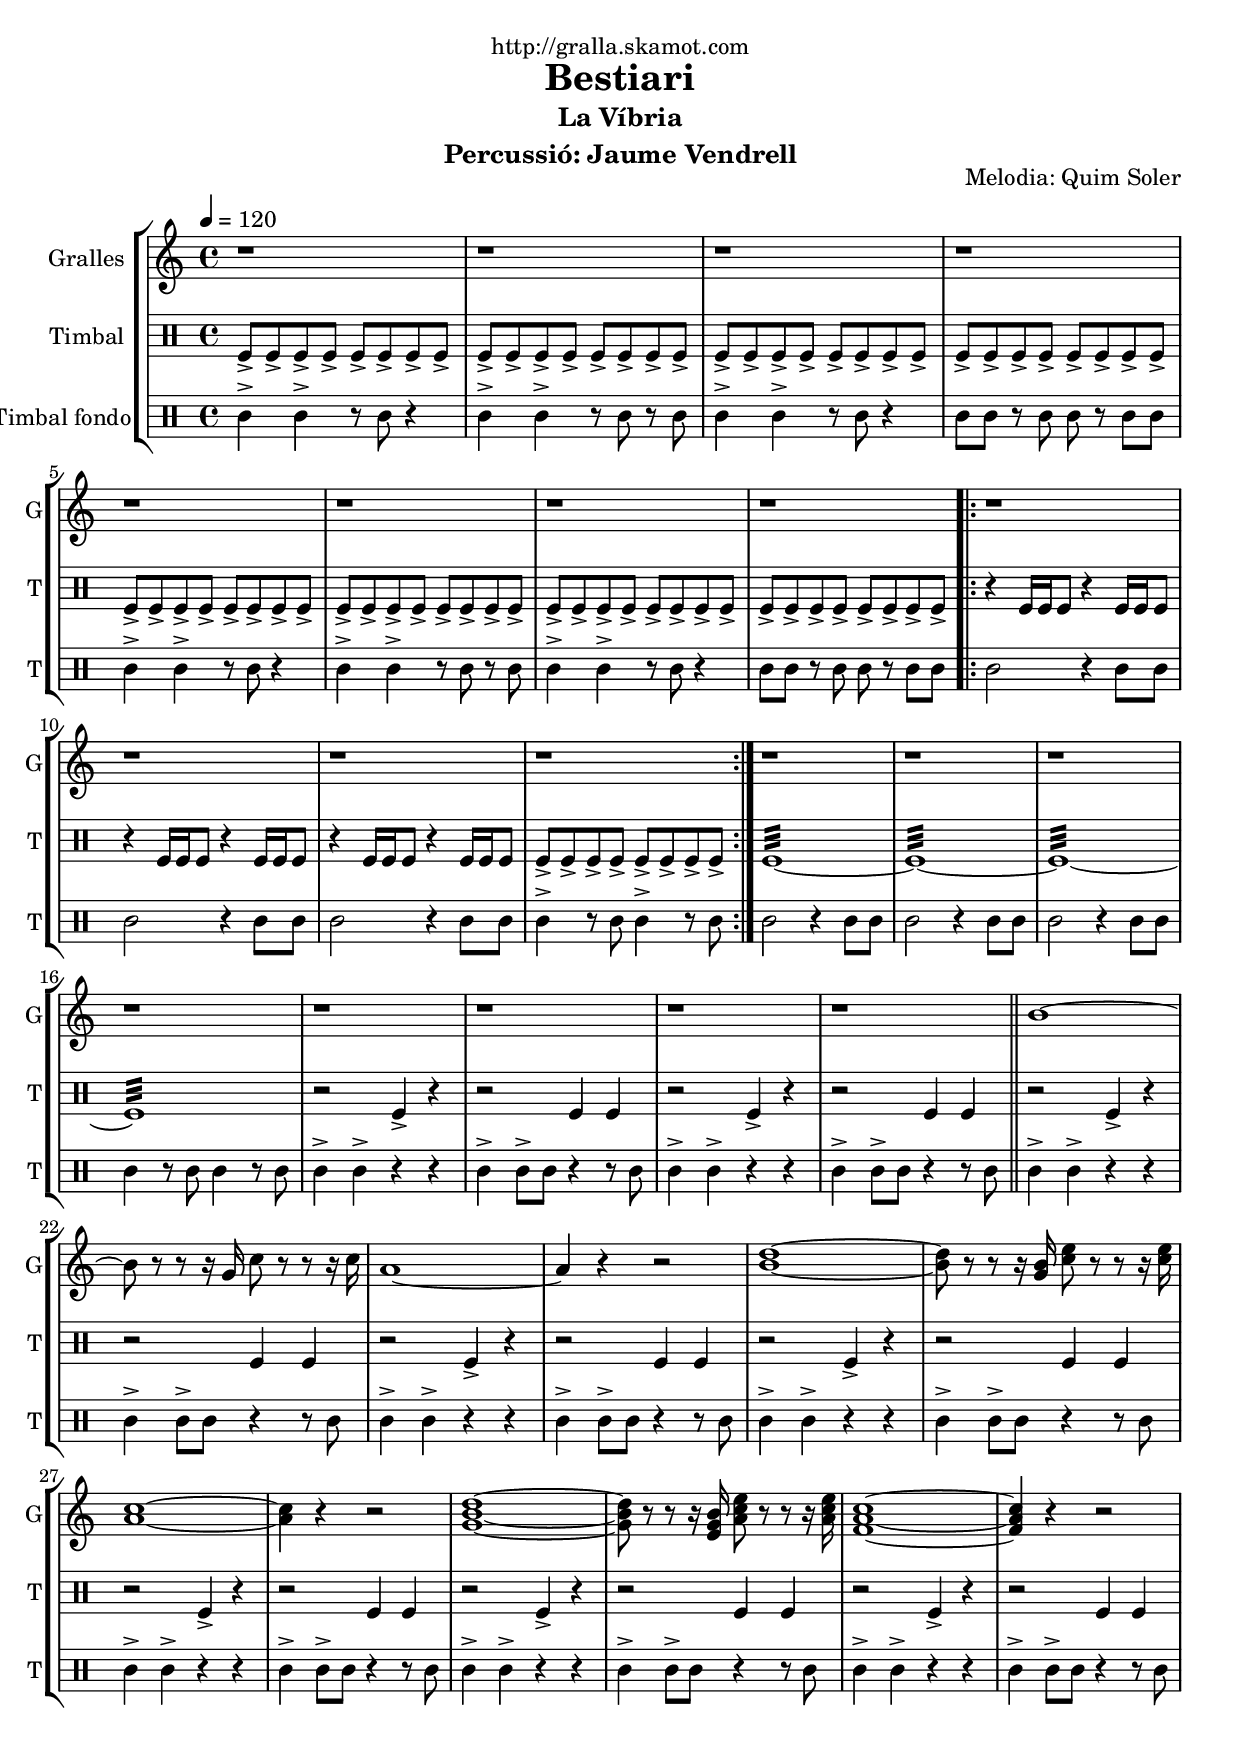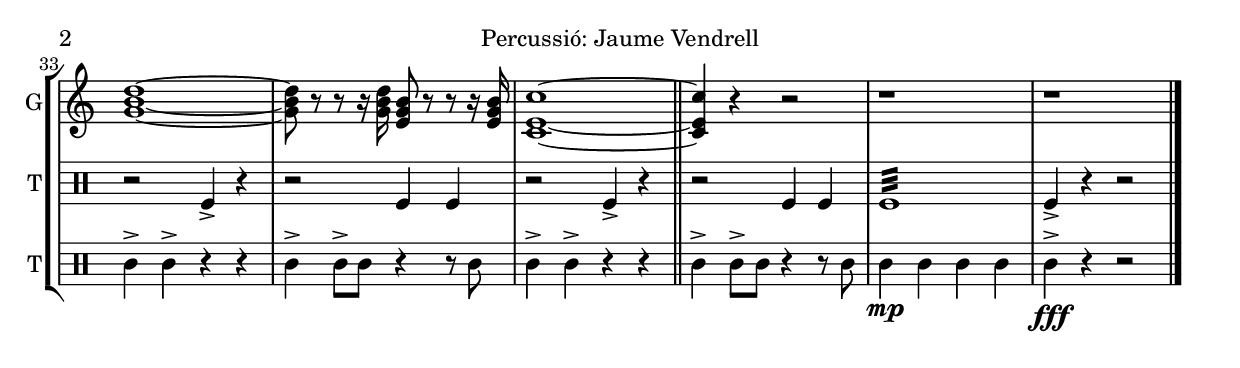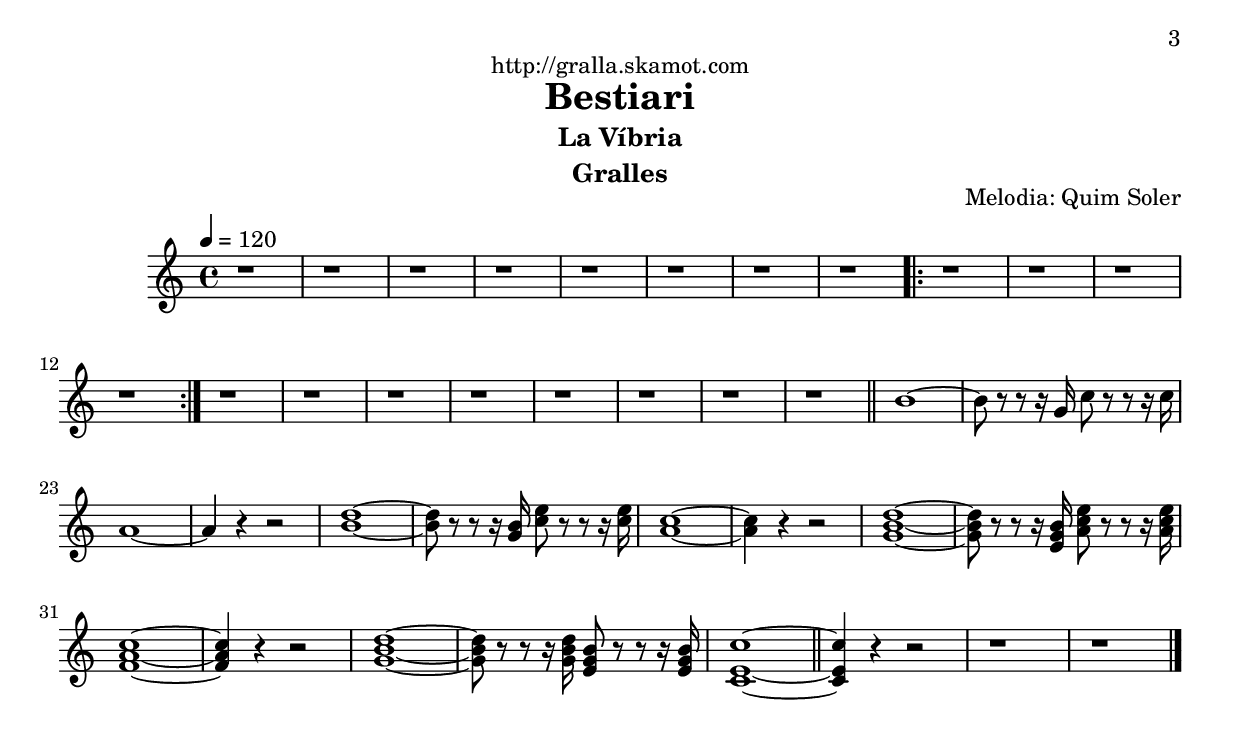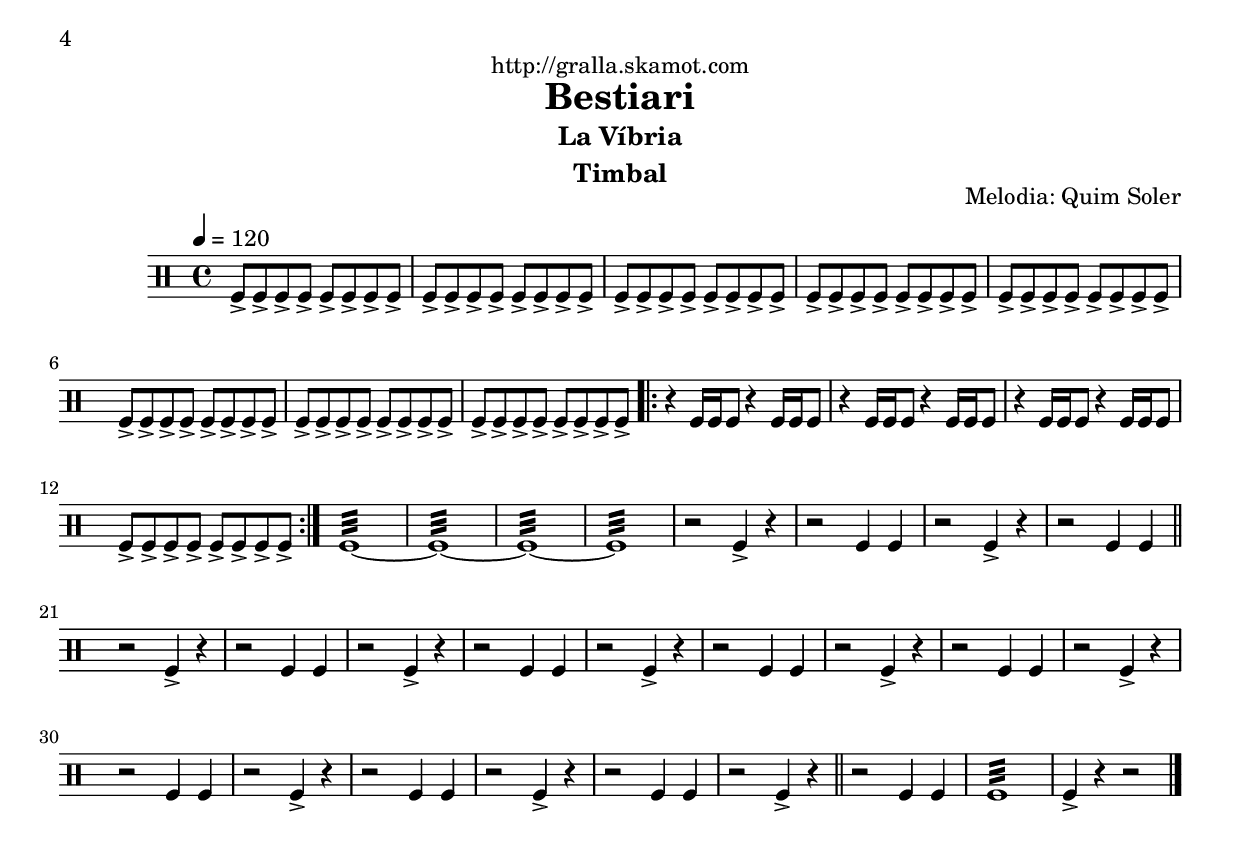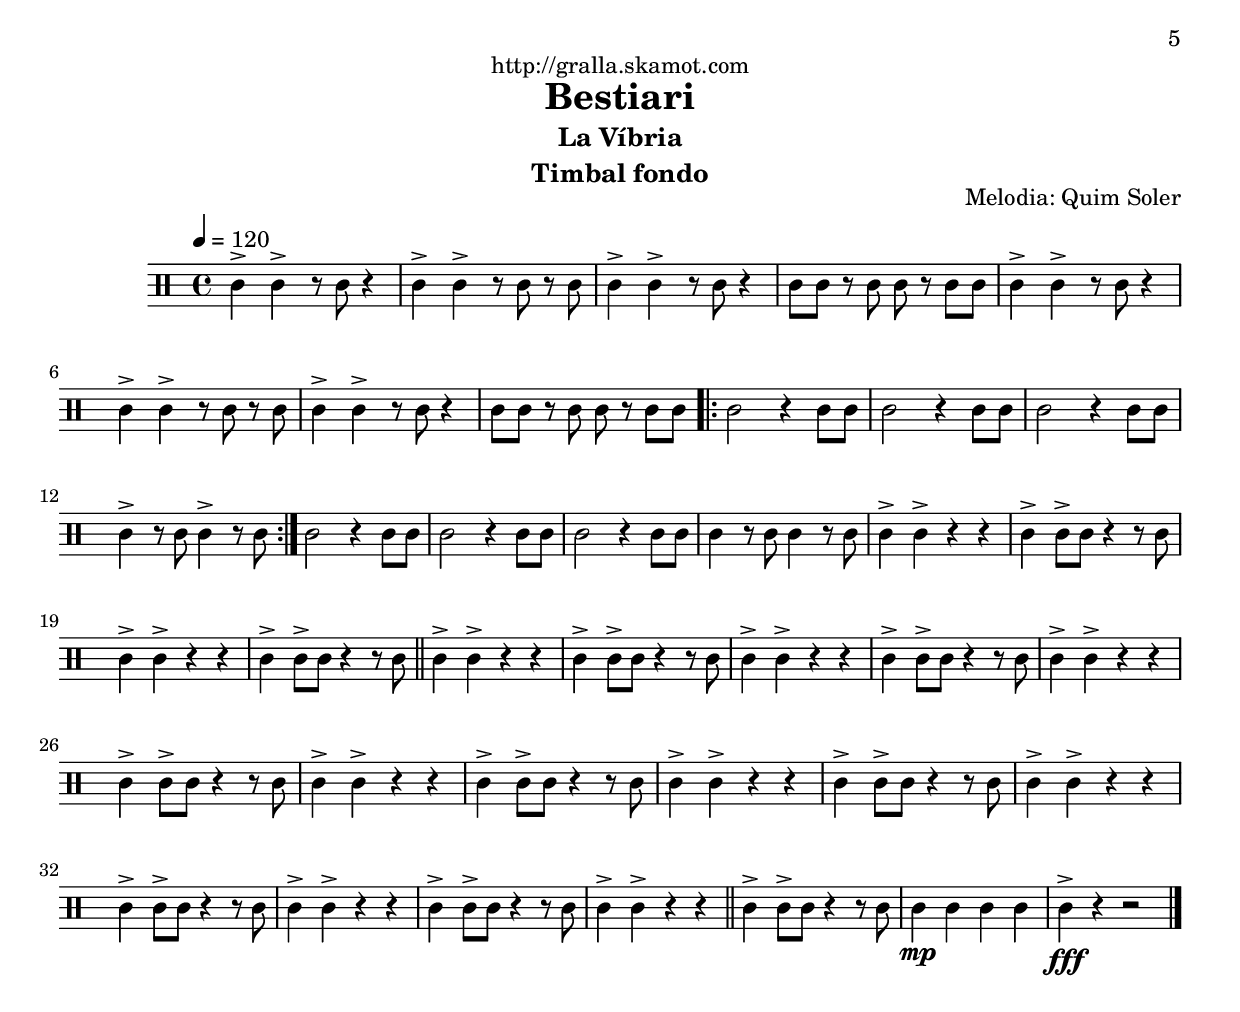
\version "2.16.2"

\header {
  dedication="http://gralla.skamot.com"
  title="Bestiari"
  subtitle="La Víbria"
  subsubtitle=""
  poet=""
  meter=""
  piece=""
  composer=""
  arranger=""
  opus="Melodia: Quim Soler"
  instrument="Percussió: Jaume Vendrell"
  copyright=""
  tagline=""
}

liniaroAa =
\relative b'
{
  \tempo 4=120
  \clef treble
  \key c \major
  \time 4/4
  r1  |
  r1  |
  r1  |
  r1  |
  %05
  r1  |
  r1  |
  r1  |
  r1  |
  \repeat volta 2 { r1  |
  %10
  r1  |
  r1  |
  r1  | }
  r1  |
  r1  |
  %15
  r1  |
  r1  |
  r1  |
  r1  |
  r1  |
  %20
  r1  \bar "||"
  b1 ~  |
  b8 r r r16 g c8 r r r16 c  |
  a1 ~  |
  a4 r r2  |
  %25
  <b d>1 ~ ~  |
  <b d>8 r r r16 <g b> <c e>8 r r r16 <c e>  |
  <a c>1 ~ ~  |
  <a c>4 r r2  |
  <g b d>1 ~ ~ ~  |
  %30
  <g b d>8 r r r16 <e g b> <a c e>8 r r r16 <a c e>  |
  <f a c>1 ~ ~ ~  |
  <f a c>4 r r2  |
  <g b d>1 ~ ~ ~  |
  <g b d>8 r r r16 <g b d> <e g b>8 r r r16 <e g b>  |
  %35
  <c e c'>1 ~ ~ ~  \bar "||"
  <c e c'>4 r r2  |
  r1  |
  r1  \bar "|."
}

liniaroAb =
\drummode
{
  \tempo 4=120
  \time 4/4
  tomfl8-> tomfl-> tomfl-> tomfl-> tomfl-> tomfl-> tomfl-> tomfl->  |
  tomfl8-> tomfl-> tomfl-> tomfl-> tomfl-> tomfl-> tomfl-> tomfl->  |
  tomfl8-> tomfl-> tomfl-> tomfl-> tomfl-> tomfl-> tomfl-> tomfl->  |
  tomfl8-> tomfl-> tomfl-> tomfl-> tomfl-> tomfl-> tomfl-> tomfl->  |
  %05
  tomfl8-> tomfl-> tomfl-> tomfl-> tomfl-> tomfl-> tomfl-> tomfl->  |
  tomfl8-> tomfl-> tomfl-> tomfl-> tomfl-> tomfl-> tomfl-> tomfl->  |
  tomfl8-> tomfl-> tomfl-> tomfl-> tomfl-> tomfl-> tomfl-> tomfl->  |
  tomfl8-> tomfl-> tomfl-> tomfl-> tomfl-> tomfl-> tomfl-> tomfl->  |
  \repeat volta 2 { r4 tomfl16 tomfl tomfl8 r4 tomfl16 tomfl tomfl8  |
  %10
  r4 tomfl16 tomfl tomfl8 r4 tomfl16 tomfl tomfl8  |
  r4 tomfl16 tomfl tomfl8 r4 tomfl16 tomfl tomfl8  |
  tomfl8-> tomfl-> tomfl-> tomfl-> tomfl-> tomfl-> tomfl-> tomfl->  | }
  tomfl1:32 ~  |
  tomfl1:32 ~  |
  %15
  tomfl1:32 ~  |
  tomfl1:32  |
  r2 tomfl4-> r  |
  r2 tomfl4 tomfl  |
  r2 tomfl4-> r  |
  %20
  r2 tomfl4 tomfl  \bar "||"
  r2 tomfl4-> r  |
  r2 tomfl4 tomfl  |
  r2 tomfl4-> r  |
  r2 tomfl4 tomfl  |
  %25
  r2 tomfl4-> r  |
  r2 tomfl4 tomfl  |
  r2 tomfl4-> r  |
  r2 tomfl4 tomfl  |
  r2 tomfl4-> r  |
  %30
  r2 tomfl4 tomfl  |
  r2 tomfl4-> r  |
  r2 tomfl4 tomfl  |
  r2 tomfl4-> r  |
  r2 tomfl4 tomfl  |
  %35
  r2 tomfl4-> r  \bar "||"
  r2 tomfl4 tomfl  |
  tomfl1:32  |
  tomfl4-> r r2  \bar "|."
}

liniaroAc =
\drummode
{
  \tempo 4=120
  \time 4/4
  tomml4-> tomml-> r8 tomml r4  |
  tomml4-> tomml-> r8 tomml r tomml  |
  tomml4-> tomml-> r8 tomml r4  |
  tomml8 tomml r tomml tomml r tomml tomml  |
  %05
  tomml4-> tomml-> r8 tomml r4  |
  tomml4-> tomml-> r8 tomml r tomml  |
  tomml4-> tomml-> r8 tomml r4  |
  tomml8 tomml r tomml tomml r tomml tomml  |
  \repeat volta 2 { tomml2 r4 tomml8 tomml  |
  %10
  tomml2 r4 tomml8 tomml  |
  tomml2 r4 tomml8 tomml  |
  tomml4-> r8 tomml tomml4-> r8 tomml  | }
  tomml2 r4 tomml8 tomml  |
  tomml2 r4 tomml8 tomml  |
  %15
  tomml2 r4 tomml8 tomml  |
  tomml4 r8 tomml tomml4 r8 tomml  |
  tomml4-> tomml-> r r  |
  tomml4-> tomml8-> tomml r4 r8 tomml  |
  tomml4-> tomml-> r r  |
  %20
  tomml4-> tomml8-> tomml r4 r8 tomml  \bar "||"
  tomml4-> tomml-> r r  |
  tomml4-> tomml8-> tomml r4 r8 tomml  |
  tomml4-> tomml-> r r  |
  tomml4-> tomml8-> tomml r4 r8 tomml  |
  %25
  tomml4-> tomml-> r r  |
  tomml4-> tomml8-> tomml r4 r8 tomml  |
  tomml4-> tomml-> r r  |
  tomml4-> tomml8-> tomml r4 r8 tomml  |
  tomml4-> tomml-> r r  |
  %30
  tomml4-> tomml8-> tomml r4 r8 tomml  |
  tomml4-> tomml-> r r  |
  tomml4-> tomml8-> tomml r4 r8 tomml  |
  tomml4-> tomml-> r r  |
  tomml4-> tomml8-> tomml r4 r8 tomml  |
  %35
  tomml4-> tomml-> r r  \bar "||"
  tomml4-> tomml8-> tomml r4 r8 tomml  |
  tomml4 \mp tomml tomml tomml  |
  tomml4-> \fff r r2  \bar "|."
}

\bookpart {
  \score {
    \new StaffGroup {
      \override Score.RehearsalMark #'self-alignment-X = #LEFT
      <<
        \new Staff \with {instrumentName = #"Gralles" shortInstrumentName = #"G"} \liniaroAa
        \new DrumStaff \with {instrumentName = #"Timbal" shortInstrumentName = #"T"} \liniaroAb
        \new DrumStaff \with {instrumentName = #"Timbal fondo" shortInstrumentName = #"T"} \liniaroAc
      >>
    }
    \layout {}
  }
  \score { \unfoldRepeats
    \new StaffGroup {
      \override Score.RehearsalMark #'self-alignment-X = #LEFT
      <<
        \new Staff \with {instrumentName = #"Gralles" shortInstrumentName = #"G"} \liniaroAa
        \new DrumStaff \with {instrumentName = #"Timbal" shortInstrumentName = #"T"} \liniaroAb
        \new DrumStaff \with {instrumentName = #"Timbal fondo" shortInstrumentName = #"T"} \liniaroAc
      >>
    }
    \midi {
      \set Staff.midiInstrument = "oboe"
      \set DrumStaff.midiInstrument = "drums"
    }
  }
}

\bookpart {
  \header {instrument="Gralles"}
  \score {
    \new StaffGroup {
      \override Score.RehearsalMark #'self-alignment-X = #LEFT
      <<
        \new Staff \liniaroAa
      >>
    }
    \layout {}
  }
  \score { \unfoldRepeats
    \new StaffGroup {
      \override Score.RehearsalMark #'self-alignment-X = #LEFT
      <<
        \new Staff \liniaroAa
      >>
    }
    \midi {
      \set Staff.midiInstrument = "oboe"
      \set DrumStaff.midiInstrument = "drums"
    }
  }
}

\bookpart {
  \header {instrument="Timbal"}
  \score {
    \new StaffGroup {
      \override Score.RehearsalMark #'self-alignment-X = #LEFT
      <<
        \new DrumStaff \liniaroAb
      >>
    }
    \layout {}
  }
  \score { \unfoldRepeats
    \new StaffGroup {
      \override Score.RehearsalMark #'self-alignment-X = #LEFT
      <<
        \new DrumStaff \liniaroAb
      >>
    }
    \midi {
      \set Staff.midiInstrument = "oboe"
      \set DrumStaff.midiInstrument = "drums"
    }
  }
}

\bookpart {
  \header {instrument="Timbal fondo"}
  \score {
    \new StaffGroup {
      \override Score.RehearsalMark #'self-alignment-X = #LEFT
      <<
        \new DrumStaff \liniaroAc
      >>
    }
    \layout {}
  }
  \score { \unfoldRepeats
    \new StaffGroup {
      \override Score.RehearsalMark #'self-alignment-X = #LEFT
      <<
        \new DrumStaff \liniaroAc
      >>
    }
    \midi {
      \set Staff.midiInstrument = "oboe"
      \set DrumStaff.midiInstrument = "drums"
    }
  }
}

